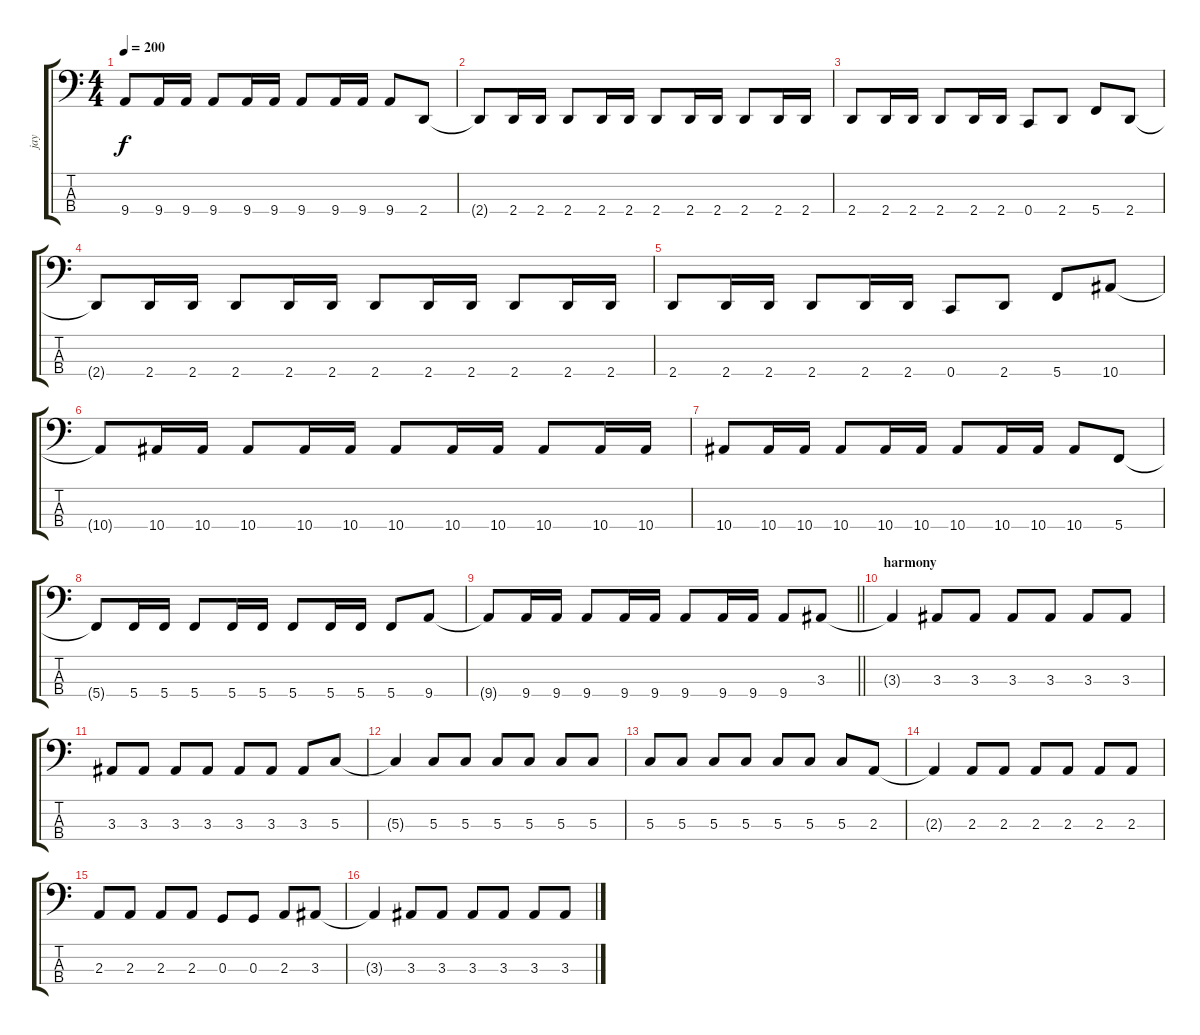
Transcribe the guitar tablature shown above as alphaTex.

\track ("jay" "jay") {instrument electricbassfinger}
\staff {score tabs}
\tuning (F2 C2 G1 C1) {hide}
\ts (4 4)
\tempo 200
\clef f4
\ks c
9.4{t}.8{dy f} 9.4.16 9.4.16 9.4.8 9.4.16 9.4.16 9.4.8 9.4.16 9.4.16 9.4.8 2.4.8 |
2.4{t}.8 2.4.16 2.4.16 2.4.8 2.4.16 2.4.16 2.4.8 2.4.16 2.4.16 2.4.8 2.4.16 2.4.16 |
2.4.8 2.4.16 2.4.16 2.4.8 2.4.16 2.4.16 0.4.8 2.4.8 5.4.8 2.4.8 |
2.4{t}.8 2.4.16 2.4.16 2.4.8 2.4.16 2.4.16 2.4.8 2.4.16 2.4.16 2.4.8 2.4.16 2.4.16 |
2.4.8 2.4.16 2.4.16 2.4.8 2.4.16 2.4.16 0.4.8 2.4.8 5.4.8 10.4.8 |
10.4{t}.8 10.4.16 10.4.16 10.4.8 10.4.16 10.4.16 10.4.8 10.4.16 10.4.16 10.4.8 10.4.16 10.4.16 |
10.4.8 10.4.16 10.4.16 10.4.8 10.4.16 10.4.16 10.4.8 10.4.16 10.4.16 10.4.8 5.4.8 |
5.4{t}.8 5.4.16 5.4.16 5.4.8 5.4.16 5.4.16 5.4.8 5.4.16 5.4.16 5.4.8 9.4.8 |
\barLineRight lightlight
9.4{t}.8 9.4.16 9.4.16 9.4.8 9.4.16 9.4.16 9.4.8 9.4.16 9.4.16 9.4.8 3.3.8 |
\section ("" "harmony")
3.3{t}.4 3.3.8 3.3.8 3.3.8 3.3.8 3.3.8 3.3.8 |
3.3.8 3.3.8 3.3.8 3.3.8 3.3.8 3.3.8 3.3.8 5.3.8 |
5.3{t}.4 5.3.8 5.3.8 5.3.8 5.3.8 5.3.8 5.3.8 |
5.3.8 5.3.8 5.3.8 5.3.8 5.3.8 5.3.8 5.3.8 2.3.8 |
2.3{t}.4 2.3.8 2.3.8 2.3.8 2.3.8 2.3.8 2.3.8 |
2.3.8 2.3.8 2.3.8 2.3.8 0.3.8 0.3.8 2.3.8 3.3.8 |
3.3{t}.4 3.3.8 3.3.8 3.3.8 3.3.8 3.3.8 3.3.8
